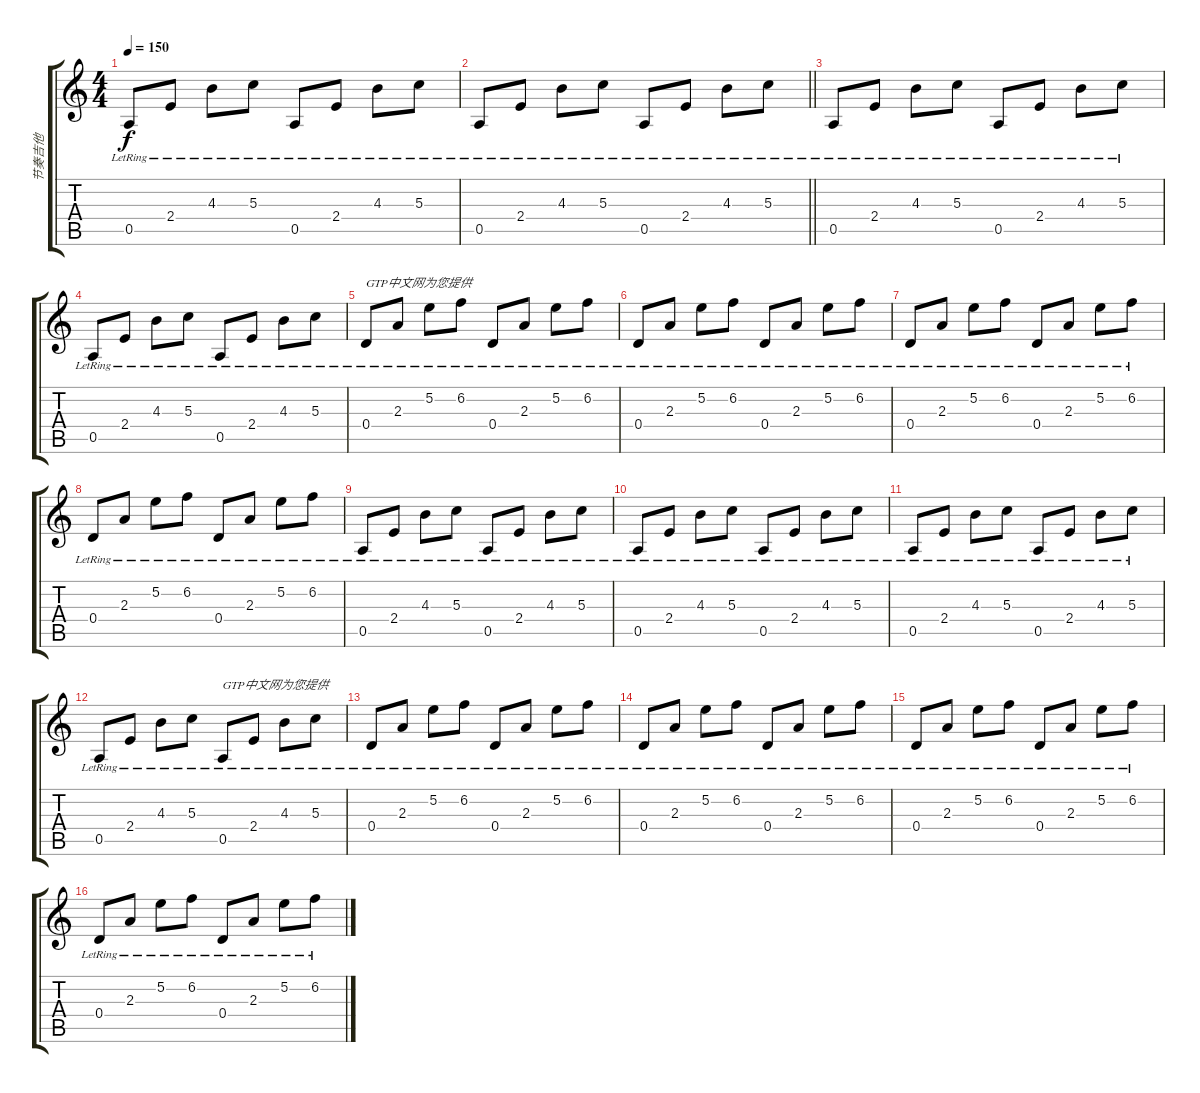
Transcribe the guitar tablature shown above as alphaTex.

\track ("节奏吉他" "节奏吉他") {instrument distortionguitar}
\staff {score tabs}
\tuning (E4 B3 G3 D3 A2 E2) {hide}
\ts (4 4)
\tempo 150
\clef g2
\ks c
0.5{lr}.8{dy f} 2.4{lr}.8 4.3{lr}.8 5.3{lr}.8 0.5{lr}.8 2.4{lr}.8 4.3{lr}.8 5.3{lr}.8 |
\barLineRight lightlight
0.5{lr}.8 2.4{lr}.8 4.3{lr}.8 5.3{lr}.8 0.5{lr}.8 2.4{lr}.8 4.3{lr}.8 5.3{lr}.8 |
0.5{lr}.8 2.4{lr}.8 4.3{lr}.8 5.3{lr}.8 0.5{lr}.8 2.4{lr}.8 4.3{lr}.8 5.3{lr}.8 |
0.5{lr}.8 2.4{lr}.8 4.3{lr}.8 5.3{lr}.8 0.5{lr}.8 2.4{lr}.8 4.3{lr}.8 5.3{lr}.8 |
0.4{lr}.8{txt "GTP中文网为您提供"} 2.3{lr}.8 5.2{lr}.8 6.2{lr}.8 0.4{lr}.8 2.3{lr}.8 5.2{lr}.8 6.2{lr}.8 |
0.4{lr}.8 2.3{lr}.8 5.2{lr}.8 6.2{lr}.8 0.4{lr}.8 2.3{lr}.8 5.2{lr}.8 6.2{lr}.8 |
0.4{lr}.8 2.3{lr}.8 5.2{lr}.8 6.2{lr}.8 0.4{lr}.8 2.3{lr}.8 5.2{lr}.8 6.2{lr}.8 |
0.4{lr}.8 2.3{lr}.8 5.2{lr}.8 6.2{lr}.8 0.4{lr}.8 2.3{lr}.8 5.2{lr}.8 6.2{lr}.8 |
0.5{lr}.8 2.4{lr}.8 4.3{lr}.8 5.3{lr}.8 0.5{lr}.8 2.4{lr}.8 4.3{lr}.8 5.3{lr}.8 |
0.5{lr}.8 2.4{lr}.8 4.3{lr}.8 5.3{lr}.8 0.5{lr}.8 2.4{lr}.8 4.3{lr}.8 5.3{lr}.8 |
0.5{lr}.8 2.4{lr}.8 4.3{lr}.8 5.3{lr}.8 0.5{lr}.8 2.4{lr}.8 4.3{lr}.8 5.3{lr}.8 |
0.5{lr}.8 2.4{lr}.8 4.3{lr}.8 5.3{lr}.8 0.5{lr}.8{txt "GTP中文网为您提供"} 2.4{lr}.8 4.3{lr}.8 5.3{lr}.8 |
0.4{lr}.8 2.3{lr}.8 5.2{lr}.8 6.2{lr}.8 0.4{lr}.8 2.3{lr}.8 5.2{lr}.8 6.2{lr}.8 |
0.4{lr}.8 2.3{lr}.8 5.2{lr}.8 6.2{lr}.8 0.4{lr}.8 2.3{lr}.8 5.2{lr}.8 6.2{lr}.8 |
0.4{lr}.8 2.3{lr}.8 5.2{lr}.8 6.2{lr}.8 0.4{lr}.8 2.3{lr}.8 5.2{lr}.8 6.2{lr}.8 |
0.4{lr}.8 2.3{lr}.8 5.2{lr}.8 6.2{lr}.8 0.4{lr}.8 2.3{lr}.8 5.2{lr}.8 6.2{lr}.8
